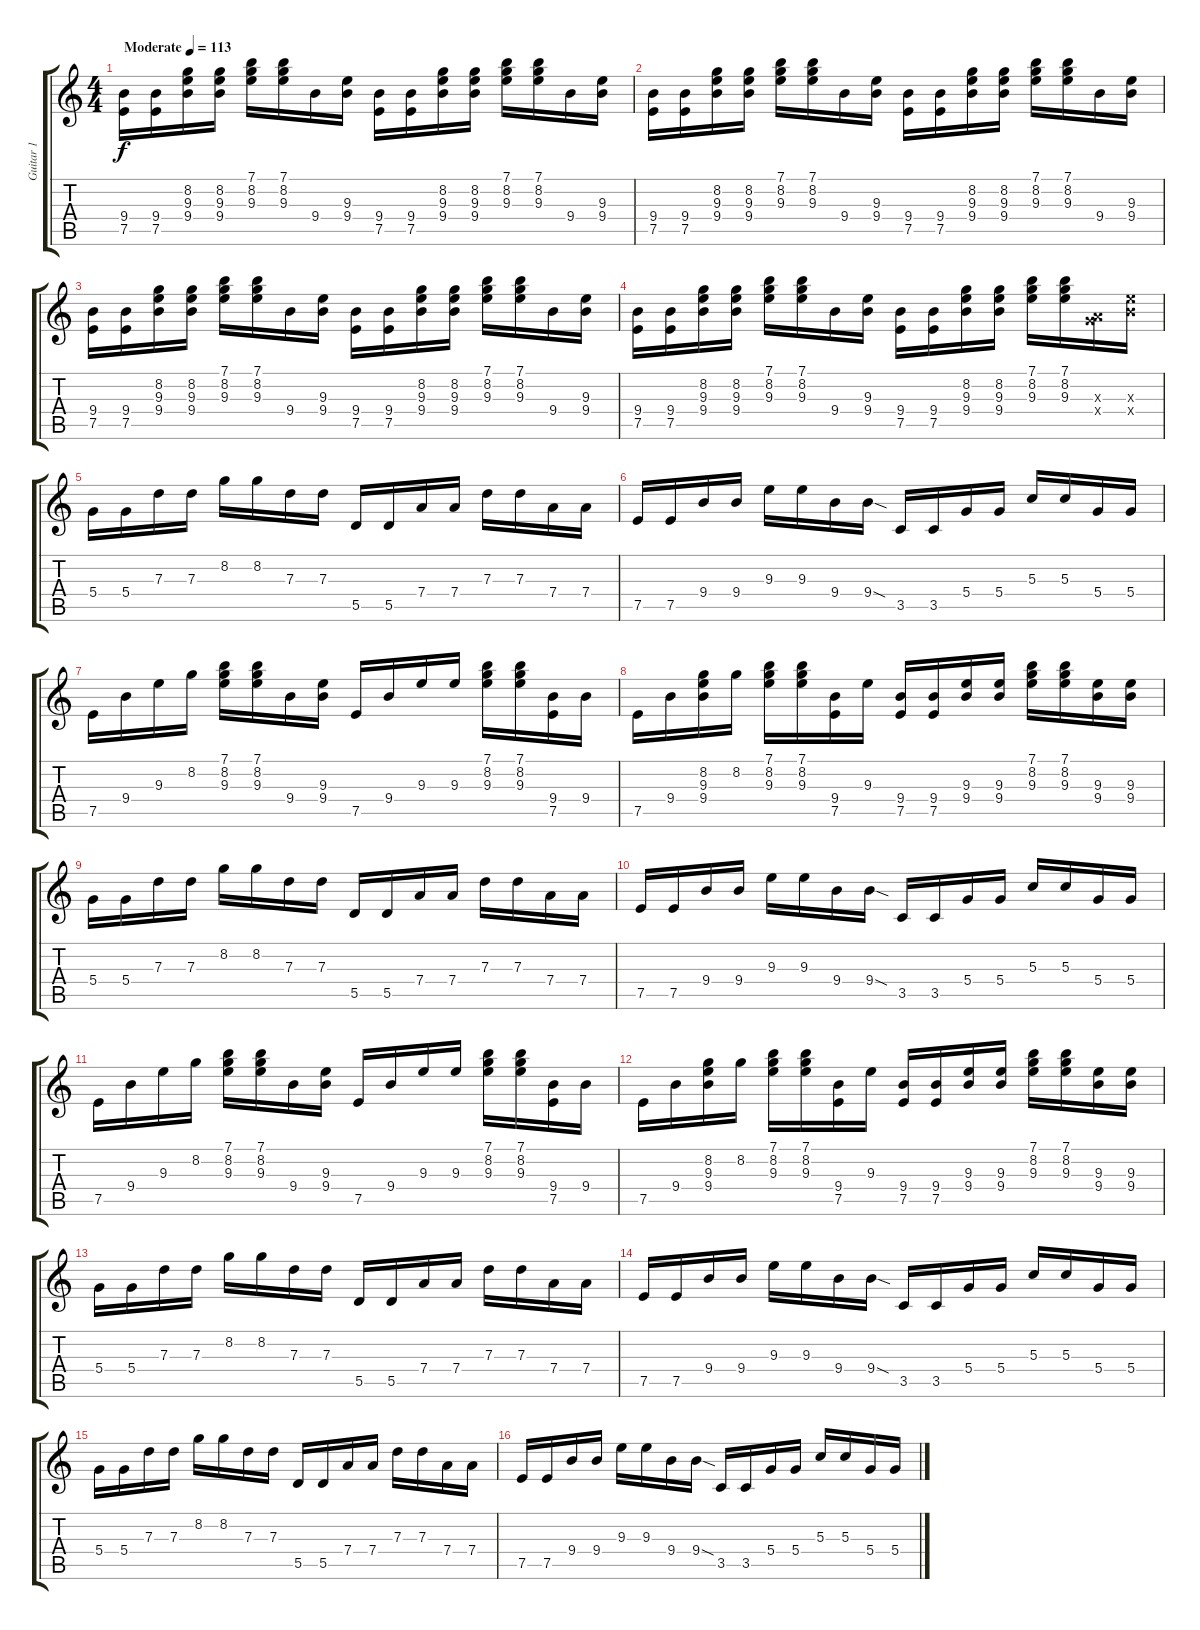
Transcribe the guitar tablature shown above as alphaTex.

\track ("Guitar 1" "Guitar 1") {instrument electricguitarclean}
\staff {score tabs}
\tuning (E4 B3 G3 D3 A2 E2) {hide}
\ts (4 4)
\tempo (113 "Moderate")
\clef g2
\ks c
(9.4 7.5).16{dy f instrument electricguitarclean} (9.4 7.5).16 (8.2 9.3 9.4).16 (8.2 9.3 9.4).16 (7.1 8.2 9.3).16 (7.1 8.2 9.3).16 9.4.16 (9.3 9.4).16 (9.4 7.5).16 (9.4 7.5).16 (8.2 9.3 9.4).16 (8.2 9.3 9.4).16 (7.1 8.2 9.3).16 (7.1 8.2 9.3).16 9.4.16 (9.3 9.4).16 |
(9.4 7.5).16 (9.4 7.5).16 (8.2 9.3 9.4).16 (8.2 9.3 9.4).16 (7.1 8.2 9.3).16 (7.1 8.2 9.3).16 9.4.16 (9.3 9.4).16 (9.4 7.5).16 (9.4 7.5).16 (8.2 9.3 9.4).16 (8.2 9.3 9.4).16 (7.1 8.2 9.3).16 (7.1 8.2 9.3).16 9.4.16 (9.3 9.4).16 |
(9.4 7.5).16 (9.4 7.5).16 (8.2 9.3 9.4).16 (8.2 9.3 9.4).16 (7.1 8.2 9.3).16 (7.1 8.2 9.3).16 9.4.16 (9.3 9.4).16 (9.4 7.5).16 (9.4 7.5).16 (8.2 9.3 9.4).16 (8.2 9.3 9.4).16 (7.1 8.2 9.3).16 (7.1 8.2 9.3).16 9.4.16 (9.3 9.4).16 |
(9.4 7.5).16 (9.4 7.5).16 (8.2 9.3 9.4).16 (8.2 9.3 9.4).16 (7.1 8.2 9.3).16 (7.1 8.2 9.3).16 9.4.16 (9.3 9.4).16 (9.4 7.5).16 (9.4 7.5).16 (8.2 9.3 9.4).16 (8.2 9.3 9.4).16 (7.1 8.2 9.3).16 (7.1 8.2 9.3).16 (0.3{x} 7.4{x}).16 (9.3{x} 9.4{x}).16 |
5.4.16 5.4.16 7.3.16 7.3.16 8.2.16 8.2.16 7.3.16 7.3.16 5.5.16 5.5.16 7.4.16 7.4.16 7.3.16 7.3.16 7.4.16 7.4.16 |
7.5.16 7.5.16 9.4.16 9.4.16 9.3.16 9.3.16 9.4.16 9.4{sod}.16 3.5.16 3.5.16 5.4.16 5.4.16 5.3.16 5.3.16 5.4.16 5.4.16 |
7.5.16 9.4.16 9.3.16 8.2.16 (7.1 8.2 9.3).16 (7.1 8.2 9.3).16 9.4.16 (9.3 9.4).16 7.5.16 9.4.16 9.3.16 9.3.16 (7.1 8.2 9.3).16 (7.1 8.2 9.3).16 (9.4 7.5).16 9.4.16 |
7.5.16 9.4.16 (8.2 9.3 9.4).16 8.2.16 (7.1 8.2 9.3).16 (7.1 8.2 9.3).16 (9.4 7.5).16 9.3.16 (9.4 7.5).16 (9.4 7.5).16 (9.3 9.4).16 (9.3 9.4).16 (7.1 8.2 9.3).16 (7.1 8.2 9.3).16 (9.3 9.4).16 (9.3 9.4).16 |
5.4.16 5.4.16 7.3.16 7.3.16 8.2.16 8.2.16 7.3.16 7.3.16 5.5.16 5.5.16 7.4.16 7.4.16 7.3.16 7.3.16 7.4.16 7.4.16 |
7.5.16 7.5.16 9.4.16 9.4.16 9.3.16 9.3.16 9.4.16 9.4{sod}.16 3.5.16 3.5.16 5.4.16 5.4.16 5.3.16 5.3.16 5.4.16 5.4.16 |
7.5.16 9.4.16 9.3.16 8.2.16 (7.1 8.2 9.3).16 (7.1 8.2 9.3).16 9.4.16 (9.3 9.4).16 7.5.16 9.4.16 9.3.16 9.3.16 (7.1 8.2 9.3).16 (7.1 8.2 9.3).16 (9.4 7.5).16 9.4.16 |
7.5.16 9.4.16 (8.2 9.3 9.4).16 8.2.16 (7.1 8.2 9.3).16 (7.1 8.2 9.3).16 (9.4 7.5).16 9.3.16 (9.4 7.5).16 (9.4 7.5).16 (9.3 9.4).16 (9.3 9.4).16 (7.1 8.2 9.3).16 (7.1 8.2 9.3).16 (9.3 9.4).16 (9.3 9.4).16 |
5.4.16 5.4.16 7.3.16 7.3.16 8.2.16 8.2.16 7.3.16 7.3.16 5.5.16 5.5.16 7.4.16 7.4.16 7.3.16 7.3.16 7.4.16 7.4.16 |
7.5.16 7.5.16 9.4.16 9.4.16 9.3.16 9.3.16 9.4.16 9.4{sod}.16 3.5.16 3.5.16 5.4.16 5.4.16 5.3.16 5.3.16 5.4.16 5.4.16 |
5.4.16 5.4.16 7.3.16 7.3.16 8.2.16 8.2.16 7.3.16 7.3.16 5.5.16 5.5.16 7.4.16 7.4.16 7.3.16 7.3.16 7.4.16 7.4.16 |
7.5.16 7.5.16 9.4.16 9.4.16 9.3.16 9.3.16 9.4.16 9.4{sod}.16 3.5.16 3.5.16 5.4.16 5.4.16 5.3.16 5.3.16 5.4.16 5.4.16
